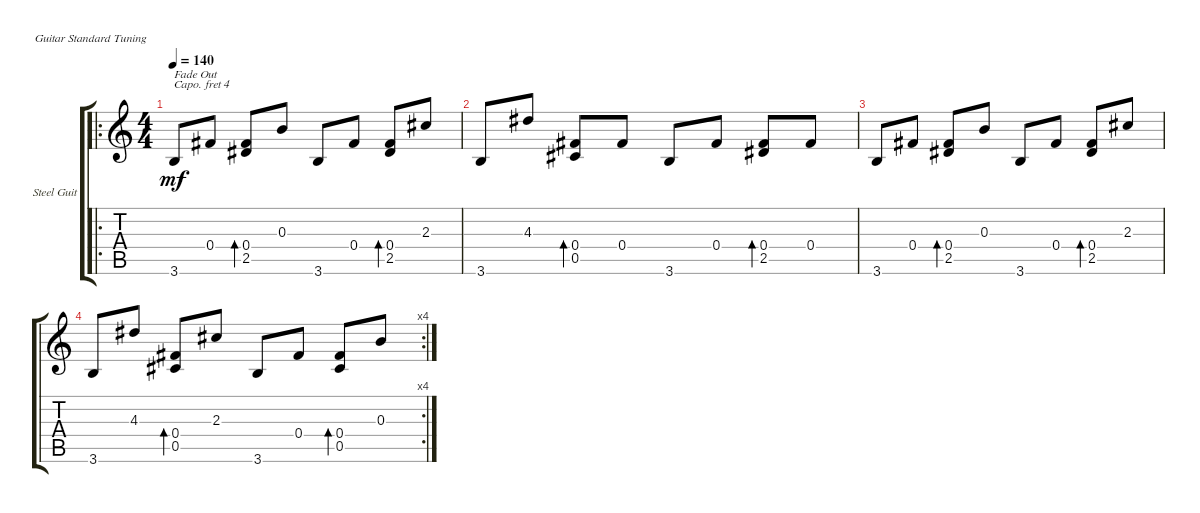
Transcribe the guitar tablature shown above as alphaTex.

\defaultSystemsLayout 4
\bracketExtendMode groupsimilarinstruments
\firstSystemTrackNameOrientation horizontal
\otherSystemsTrackNameOrientation horizontal
\track ("Steel Guitar" "Steel Guit") {instrument acousticguitarsteel}
\staff {score tabs}
\capo 4
\tuning (E4 B3 G3 D3 A2 E2)
\ro
\ts (4 4)
\tempo 140
\clef g2
\ks c
3.6.8{txt "Fade Out" dy mf} 0.4.8 (0.4 2.5).8{bd 51} 0.3.8 3.6.8 0.4.8 (2.5 0.4).8{bd 51} 2.3.8 |
3.6.8 4.3.8 (0.5 0.4).8{bd 51} 0.4.8 3.6.8 0.4.8 (2.5 0.4).8{bd 51} 0.4.8 |
3.6.8 0.4.8 (0.4 2.5).8{bd 51} 0.3.8 3.6.8 0.4.8 (2.5 0.4).8{bd 51} 2.3.8 |
\rc 4
3.6.8 4.3.8 (0.5 0.4).8{bd 51} 2.3.8 3.6.8 0.4.8 (0.4 0.5).8{bd 51} 0.3.8
